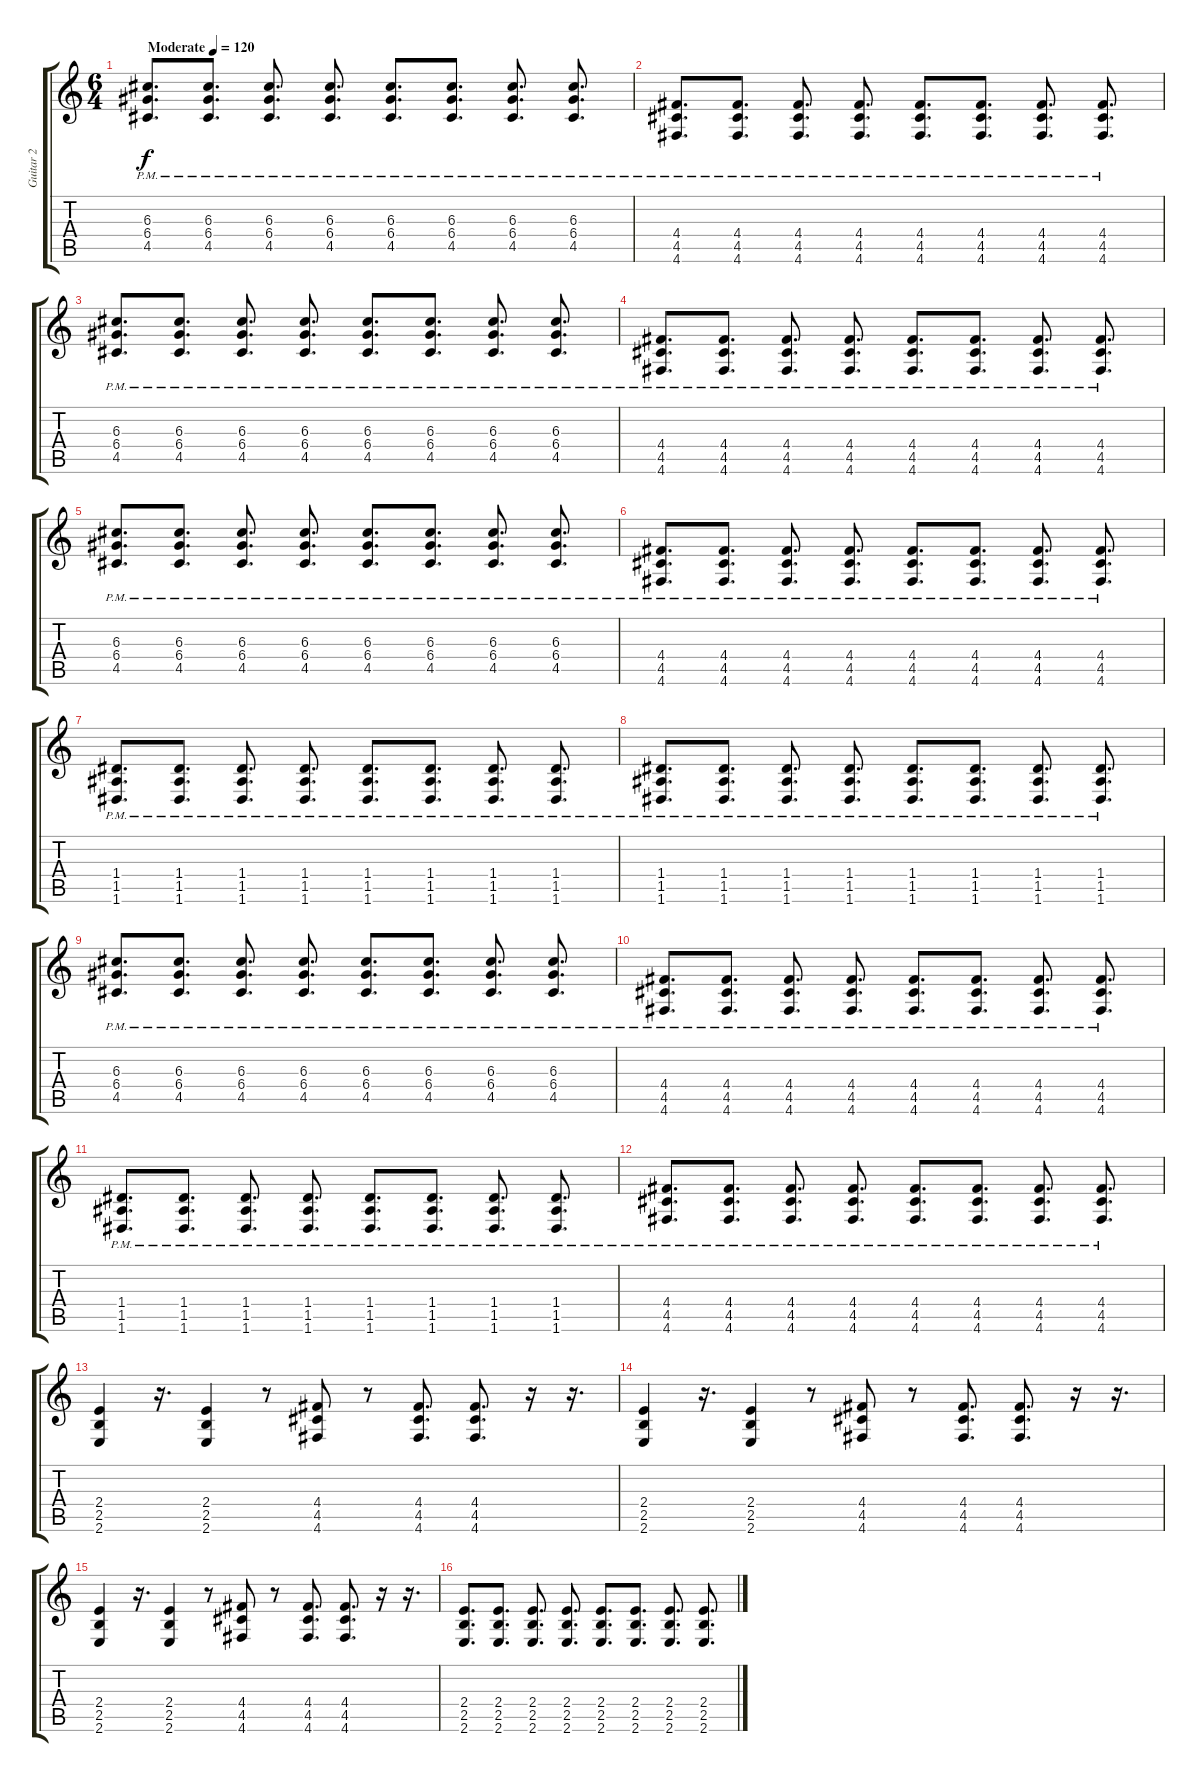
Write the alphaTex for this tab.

\track ("Guitar 2" "Guitar 2") {instrument overdrivenguitar}
\staff {score tabs}
\tuning (E4 B3 G3 D3 A2 D2) {hide}
\ts (6 4)
\tempo (120 "Moderate")
\clef g2
\ks c
(6.3{pm} 6.4{pm} 4.5{pm}).8{d dy f instrument overdrivenguitar} (6.3{pm} 6.4{pm} 4.5{pm}).8{d} (6.3{pm} 6.4{pm} 4.5{pm}).8{d} (6.3{pm} 6.4{pm} 4.5{pm}).8{d} (6.3{pm} 6.4{pm} 4.5{pm}).8{d} (6.3{pm} 6.4{pm} 4.5{pm}).8{d} (6.3{pm} 6.4{pm} 4.5{pm}).8{d} (6.3{pm} 6.4{pm} 4.5{pm}).8{d} |
(4.4{pm} 4.5{pm} 4.6{pm}).8{d} (4.4{pm} 4.5{pm} 4.6{pm}).8{d} (4.4{pm} 4.5{pm} 4.6{pm}).8{d} (4.4{pm} 4.5{pm} 4.6{pm}).8{d} (4.4{pm} 4.5{pm} 4.6{pm}).8{d} (4.4{pm} 4.5{pm} 4.6{pm}).8{d} (4.4{pm} 4.5{pm} 4.6{pm}).8{d} (4.4{pm} 4.5{pm} 4.6{pm}).8{d} |
(6.3{pm} 6.4{pm} 4.5{pm}).8{d} (6.3{pm} 6.4{pm} 4.5{pm}).8{d} (6.3{pm} 6.4{pm} 4.5{pm}).8{d} (6.3{pm} 6.4{pm} 4.5{pm}).8{d} (6.3{pm} 6.4{pm} 4.5{pm}).8{d} (6.3{pm} 6.4{pm} 4.5{pm}).8{d} (6.3{pm} 6.4{pm} 4.5{pm}).8{d} (6.3{pm} 6.4{pm} 4.5{pm}).8{d} |
(4.4{pm} 4.5{pm} 4.6{pm}).8{d} (4.4{pm} 4.5{pm} 4.6{pm}).8{d} (4.4{pm} 4.5{pm} 4.6{pm}).8{d} (4.4{pm} 4.5{pm} 4.6{pm}).8{d} (4.4{pm} 4.5{pm} 4.6{pm}).8{d} (4.4{pm} 4.5{pm} 4.6{pm}).8{d} (4.4{pm} 4.5{pm} 4.6{pm}).8{d} (4.4{pm} 4.5{pm} 4.6{pm}).8{d} |
(6.3{pm} 6.4{pm} 4.5{pm}).8{d} (6.3{pm} 6.4{pm} 4.5{pm}).8{d} (6.3{pm} 6.4{pm} 4.5{pm}).8{d} (6.3{pm} 6.4{pm} 4.5{pm}).8{d} (6.3{pm} 6.4{pm} 4.5{pm}).8{d} (6.3{pm} 6.4{pm} 4.5{pm}).8{d} (6.3{pm} 6.4{pm} 4.5{pm}).8{d} (6.3{pm} 6.4{pm} 4.5{pm}).8{d} |
(4.4{pm} 4.5{pm} 4.6{pm}).8{d} (4.4{pm} 4.5{pm} 4.6{pm}).8{d} (4.4{pm} 4.5{pm} 4.6{pm}).8{d} (4.4{pm} 4.5{pm} 4.6{pm}).8{d} (4.4{pm} 4.5{pm} 4.6{pm}).8{d} (4.4{pm} 4.5{pm} 4.6{pm}).8{d} (4.4{pm} 4.5{pm} 4.6{pm}).8{d} (4.4{pm} 4.5{pm} 4.6{pm}).8{d} |
(1.4{pm} 1.5{pm} 1.6{pm}).8{d} (1.4{pm} 1.5{pm} 1.6{pm}).8{d} (1.4{pm} 1.5{pm} 1.6{pm}).8{d} (1.4{pm} 1.5{pm} 1.6{pm}).8{d} (1.4{pm} 1.5{pm} 1.6{pm}).8{d} (1.4{pm} 1.5{pm} 1.6{pm}).8{d} (1.4{pm} 1.5{pm} 1.6{pm}).8{d} (1.4{pm} 1.5{pm} 1.6{pm}).8{d} |
(1.4{pm} 1.5{pm} 1.6{pm}).8{d} (1.4{pm} 1.5{pm} 1.6{pm}).8{d} (1.4{pm} 1.5{pm} 1.6{pm}).8{d} (1.4{pm} 1.5{pm} 1.6{pm}).8{d} (1.4{pm} 1.5{pm} 1.6{pm}).8{d} (1.4{pm} 1.5{pm} 1.6{pm}).8{d} (1.4{pm} 1.5{pm} 1.6{pm}).8{d} (1.4{pm} 1.5{pm} 1.6{pm}).8{d} |
(6.3{pm} 6.4{pm} 4.5{pm}).8{d} (6.3{pm} 6.4{pm} 4.5{pm}).8{d} (6.3{pm} 6.4{pm} 4.5{pm}).8{d} (6.3{pm} 6.4{pm} 4.5{pm}).8{d} (6.3{pm} 6.4{pm} 4.5{pm}).8{d} (6.3{pm} 6.4{pm} 4.5{pm}).8{d} (6.3{pm} 6.4{pm} 4.5{pm}).8{d} (6.3{pm} 6.4{pm} 4.5{pm}).8{d} |
(4.4{pm} 4.5{pm} 4.6{pm}).8{d} (4.4{pm} 4.5{pm} 4.6{pm}).8{d} (4.4{pm} 4.5{pm} 4.6{pm}).8{d} (4.4{pm} 4.5{pm} 4.6{pm}).8{d} (4.4{pm} 4.5{pm} 4.6{pm}).8{d} (4.4{pm} 4.5{pm} 4.6{pm}).8{d} (4.4{pm} 4.5{pm} 4.6{pm}).8{d} (4.4{pm} 4.5{pm} 4.6{pm}).8{d} |
(1.4{pm} 1.5{pm} 1.6{pm}).8{d} (1.4{pm} 1.5{pm} 1.6{pm}).8{d} (1.4{pm} 1.5{pm} 1.6{pm}).8{d} (1.4{pm} 1.5{pm} 1.6{pm}).8{d} (1.4{pm} 1.5{pm} 1.6{pm}).8{d} (1.4{pm} 1.5{pm} 1.6{pm}).8{d} (1.4{pm} 1.5{pm} 1.6{pm}).8{d} (1.4{pm} 1.5{pm} 1.6{pm}).8{d} |
(4.4{pm} 4.5{pm} 4.6{pm}).8{d} (4.4{pm} 4.5{pm} 4.6{pm}).8{d} (4.4{pm} 4.5{pm} 4.6{pm}).8{d} (4.4{pm} 4.5{pm} 4.6{pm}).8{d} (4.4{pm} 4.5{pm} 4.6{pm}).8{d} (4.4{pm} 4.5{pm} 4.6{pm}).8{d} (4.4{pm} 4.5{pm} 4.6{pm}).8{d} (4.4{pm} 4.5{pm} 4.6{pm}).8{d} |
(2.4 2.5 2.6).4 r.16{d} (2.4 2.5 2.6).4 r.8 (4.4 4.5 4.6).8 r.8 (4.4 4.5 4.6).8{d} (4.4 4.5 4.6).8{d} r.16 r.16{d} |
(2.4 2.5 2.6).4 r.16{d} (2.4 2.5 2.6).4 r.8 (4.4 4.5 4.6).8 r.8 (4.4 4.5 4.6).8{d} (4.4 4.5 4.6).8{d} r.16 r.16{d} |
(2.4 2.5 2.6).4 r.16{d} (2.4 2.5 2.6).4 r.8 (4.4 4.5 4.6).8 r.8 (4.4 4.5 4.6).8{d} (4.4 4.5 4.6).8{d} r.16 r.16{d} |
(2.4 2.5 2.6).8{d} (2.4 2.5 2.6).8{d} (2.4 2.5 2.6).8{d} (2.4 2.5 2.6).8{d} (2.4 2.5 2.6).8{d} (2.4 2.5 2.6).8{d} (2.4 2.5 2.6).8{d} (2.4 2.5 2.6).8{d}
